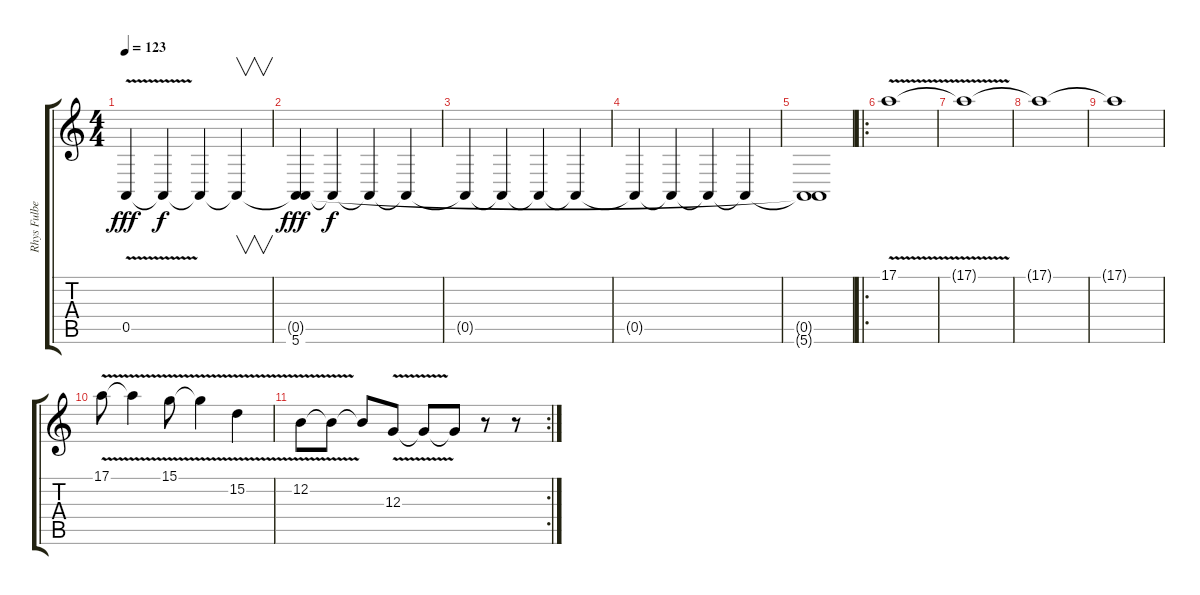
\track ("Rhys Fulber" "Rhys Fulbe") {instrument synthstrings1}
\staff {score tabs}
\tuning (E4 B3 G3 D3 A2 E2) {hide}
\ts (4 4)
\tempo 123
\clef g2
\ks c
0.5{v}.4{dy fff instrument synthstrings1} 0.5{t}.4{dy f} 0.5{t}.4 0.5{t}.4{v} |
(0.5{t} 5.6).4{dy fff} 0.5{t}.4{dy f} 0.5{t}.4 0.5{t}.4 |
0.5{t}.4 0.5{t}.4 0.5{t}.4 0.5{t}.4 |
0.5{t}.4 0.5{t}.4 0.5{t}.4 0.5{t}.4 |
(0.5{t} 5.6{t}).1 |
\ro
17.1{v}.1 |
17.1{t}.1 |
17.1{t}.1 |
17.1{t}.1 |
17.1{v}.8 17.1{t}.4 15.1{v}.8 15.1{t}.4 15.2{v}.4 |
\rc 2
12.2{v}.8 12.2{t}.8 12.2{t}.8 12.3{v}.8 12.3{t}.8 12.3{t}.8 r.8 r.8
